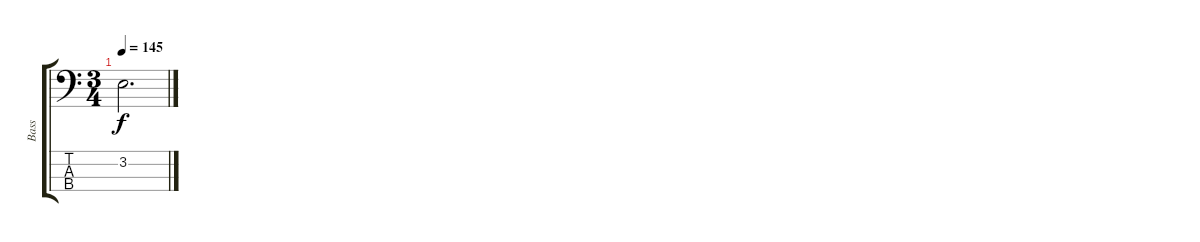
\track ("Bass" "Bass") {instrument electricbassfinger}
\staff {score tabs}
\tuning (Gb2 Db2 Ab1 Eb1) {hide}
\ts (3 4)
\tempo 145
\clef f4
\ks c
3.2.2{d dy f}
